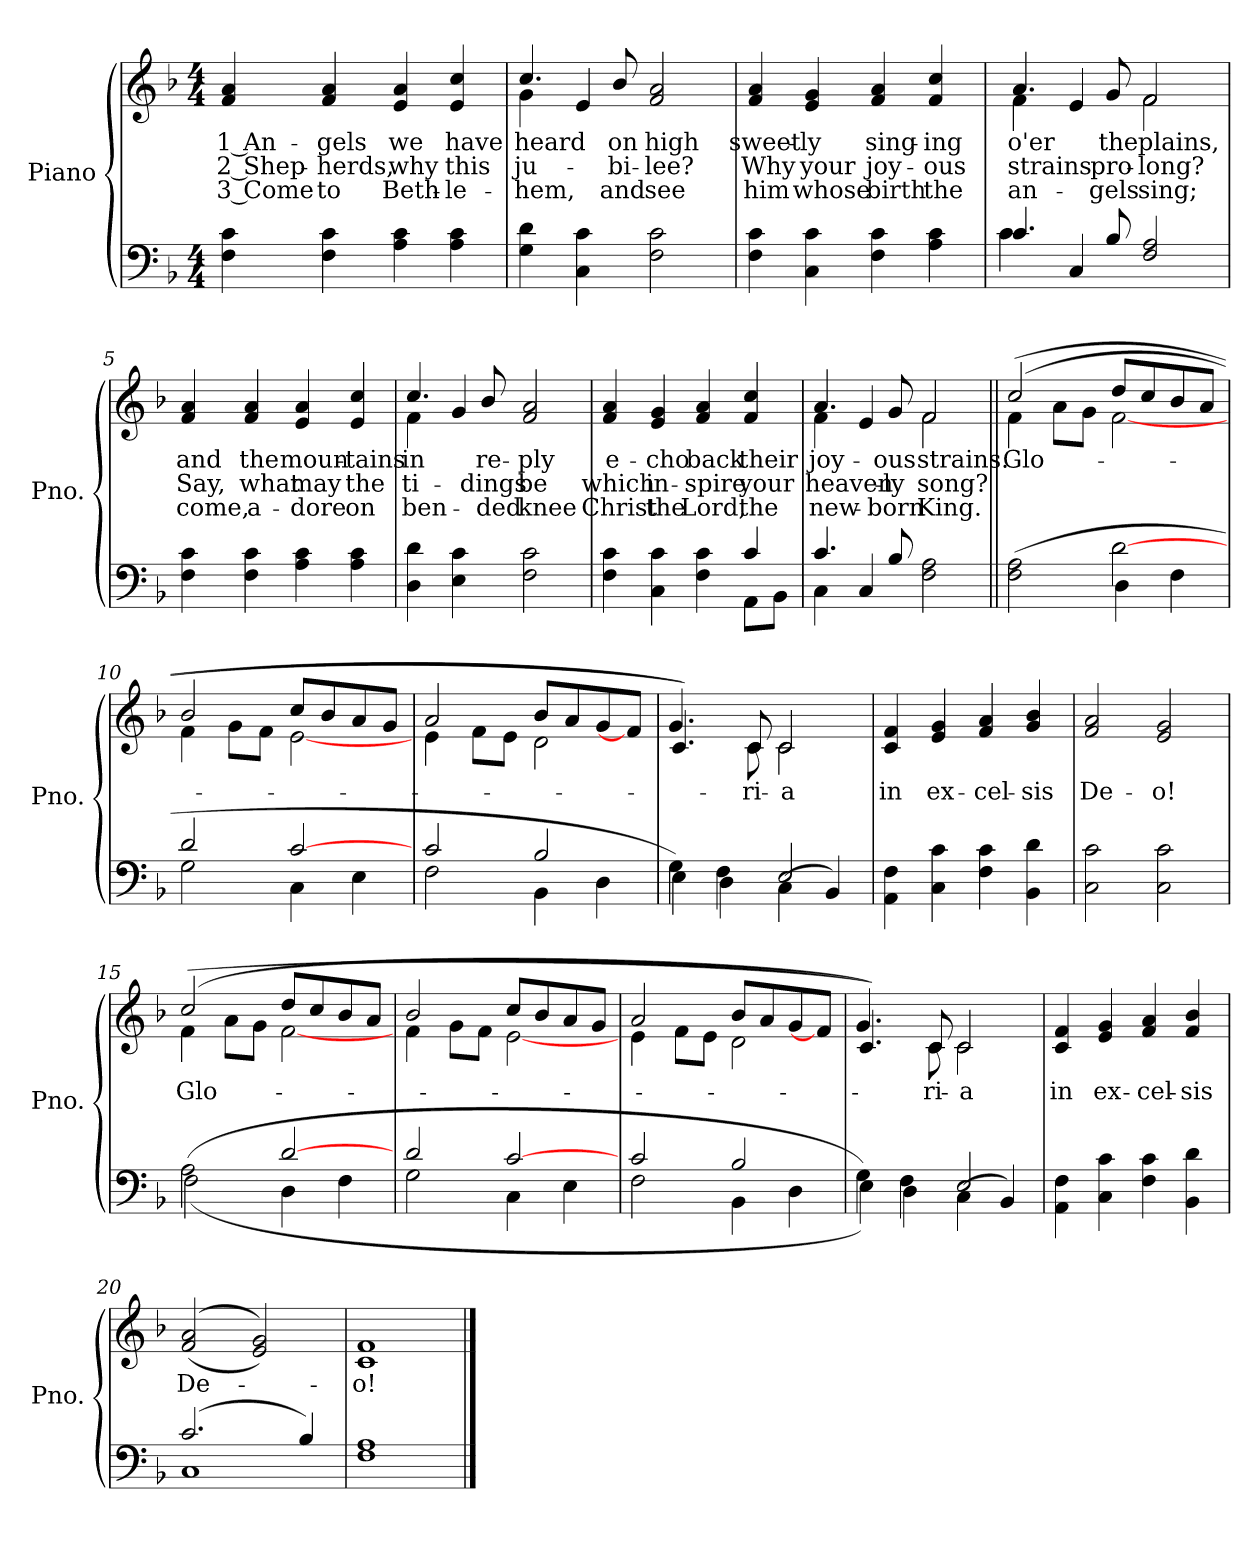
**kern	**kern	**text	**text	**text
*part2	*part1	*part1	*part1	*part1
*staff2	*staff1	*staff1	*staff1	*staff1
*I"Piano	*I"Piano	*	*	*
*I'Pno.	*I'Pno.	*	*	*
!!LO:PB:g=z
*clefF4	*clefG2	*	*	*
*k[b-]	*k[b-]	*	*	*
*F:	*F:	*	*	*
*M4/4	*M4/4	*	*	*
=1	=1	=1	=1	=1
!	!	!LO:LY:b:color=#000000	!LO:LY:b:color=#000000	!LO:LY:b:color=#000000
4Fi\ 4ci	4fi/ 4ai	1 An-	2 Shep-	3 Come
!	!	!LO:LY:b:color=#000000	!LO:LY:b:color=#000000	!LO:LY:b:color=#000000
4Fi\ 4ci	4fi/ 4ai	-gels	-herds,	to
!	!	!LO:LY:b:color=#000000	!LO:LY:b:color=#000000	!LO:LY:b:color=#000000
4Ai\ 4ci	4ei/ 4ai	we	why	Beth-
!	!	!LO:LY:b:color=#000000	!LO:LY:b:color=#000000	!LO:LY:b:color=#000000
4Ai\ 4ci	4ei/ 4cci	have	this	-le-
=2	=2	=2	=2	=2
!	!	!LO:LY:b:color=#000000	!LO:LY:b:color=#000000	!LO:LY:b:color=#000000
*	*^	*	*	*
4Gi\ 4di	4.cci/	4gi\	heard	ju-	-hem,
4Ci\ 4ci	.	4ei/	.	.	.
!	!	!	!LO:LY:b:color=#000000	!LO:LY:b:color=#000000	!LO:LY:b:color=#000000
.	8b-i/L	.	on	-bi-	and
!	!	!	!LO:LY:b:color=#000000	!LO:LY:b:color=#000000	!LO:LY:b:color=#000000
2Fi\ 2ci	2fi/ 2ai	2ryy	high	-lee?	see
=3	=3	=3	=3	=3	=3
!	!	!	!LO:LY:b:color=#000000	!LO:LY:b:color=#000000	!LO:LY:b:color=#000000
*	*v	*v	*	*	*
4Fi\ 4ci	4fi/ 4ai	sweet-	Why	him
!	!	!LO:LY:b:color=#000000	!LO:LY:b:color=#000000	!LO:LY:b:color=#000000
4Ci\ 4ci	4ei/ 4gi	-ly	your	whose
!	!	!LO:LY:b:color=#000000	!LO:LY:b:color=#000000	!LO:LY:b:color=#000000
4Fi\ 4ci	4fi/ 4ai	sing-	joy-	birth
!	!	!LO:LY:b:color=#000000	!LO:LY:b:color=#000000	!LO:LY:b:color=#000000
4Ai\ 4ci	4fi/ 4cci	-ing	-ous	the
!!LO:LB:g=z
=4	=4	=4	=4	=4
*^	*	*	*	*
!	!	!	!LO:LY:b:color=#000000	!LO:LY:b:color=#000000	!LO:LY:b:color=#000000
*	*	*^	*	*	*
4.ci/	4ci\	4.ai/	4fi\	o'er	strains	an-
.	4Ci/	.	4ei/	.	.	.
!	!	!	!	!LO:LY:b:color=#000000	!LO:LY:b:color=#000000	!LO:LY:b:color=#000000
8B-i/L	.	8gi/L	.	the	pro-	-gels
!	!	!	!	!LO:LY:b:color=#000000	!LO:LY:b:color=#000000	!LO:LY:b:color=#000000
2Fi/ 2Ai	2ryy	2fi/	2fi\	plains,	-long?	sing;
=5	=5	=5	=5	=5	=5	=5
!	!	!	!	!LO:LY:b:color=#000000	!LO:LY:b:color=#000000	!LO:LY:b:color=#000000
*v	*v	*	*	*	*	*
*	*v	*v	*	*	*
4Fi\ 4ci	4fi/ 4ai	and	Say,	come,
!	!	!LO:LY:b:color=#000000	!LO:LY:b:color=#000000	!LO:LY:b:color=#000000
4Fi\ 4ci	4fi/ 4ai	the	what	a-
!	!	!LO:LY:b:color=#000000	!LO:LY:b:color=#000000	!LO:LY:b:color=#000000
4Ai\ 4ci	4ei/ 4ai	moun-	may	-dore
!	!	!LO:LY:b:color=#000000	!LO:LY:b:color=#000000	!LO:LY:b:color=#000000
4Ai\ 4ci	4ei/ 4cci	-tains	the	on
=6	=6	=6	=6	=6
!	!	!LO:LY:b:color=#000000	!LO:LY:b:color=#000000	!LO:LY:b:color=#000000
*	*^	*	*	*
4Di\ 4di	4.cci/	4fi\	in	ti-	ben-
4Ei\ 4ci	.	4gi/	.	.	.
!	!	!	!LO:LY:b:color=#000000	!LO:LY:b:color=#000000	!LO:LY:b:color=#000000
.	8b-i/L	.	re-	-dings	-ded
!	!	!	!LO:LY:b:color=#000000	!LO:LY:b:color=#000000	!LO:LY:b:color=#000000
2Fi\ 2ci	2fi/ 2ai	2ryy	-ply	be	knee
!!LO:LB:g=z
=7	=7	=7	=7	=7	=7
*^	*	*	*	*	*
!	!	!	!	!LO:LY:b:color=#000000	!LO:LY:b:color=#000000	!LO:LY:b:color=#000000
*	*	*v	*v	*	*	*
4Fi\ 4ci	2.ryy	4fi/ 4ai	e-	which	Christ
!	!	!	!LO:LY:b:color=#000000	!LO:LY:b:color=#000000	!LO:LY:b:color=#000000
4Ci\ 4ci	.	4ei/ 4gi	-cho	in-	the
!	!	!	!LO:LY:b:color=#000000	!LO:LY:b:color=#000000	!LO:LY:b:color=#000000
4Fi\ 4ci	.	4fi/ 4ai	back	-spire	Lord,
!	!	!	!LO:LY:b:color=#000000	!LO:LY:b:color=#000000	!LO:LY:b:color=#000000
4ci/	8AAi\L	4fi/ 4cci	their	your	the
.	8BB-i\J	.	.	.	.
=8	=8	=8	=8	=8	=8
!	!	!	!LO:LY:b:color=#000000	!LO:LY:b:color=#000000	!LO:LY:b:color=#000000
*	*	*^	*	*	*
4.ci/	4Ci\	4.ai/	4fi\	joy-	heaven-	new-
.	4Ci/	.	4ei/	.	.	.
!	!	!	!	!LO:LY:b:color=#000000	!LO:LY:b:color=#000000	!LO:LY:b:color=#000000
8B-i/L	.	8gi/L	.	-ous	-ly	-born
!	!	!	!	!LO:LY:b:color=#000000	!LO:LY:b:color=#000000	!LO:LY:b:color=#000000
2Fi\ 2Ai	2ryy	2fi/	2fi\	strains.	song?	King.
=9||	=9||	=9||	=9||	=9||	=9||	=9||
!	!	!	!	!LO:LY:b:color=#000000	!	!
(2Fi\ 2Ai	2ryy	(2cci/	(4fi\	Glo-	.	.
.	.	.	8ai\L	.	.	.
.	.	.	8gi\J	.	.	.
[2di\	4Di\	8ddi/L	[2fi\	.	.	.
.	.	8cci/	.	.	.	.
.	4Fi\	8b-i/	.	.	.	.
.	.	8ai/J	.	.	.	.
!!LO:LB:g=z	!!
=10	=10	=10	=10	=10	=10	=10
2di/	2Gi\	2b-i/	4fi\	.	.	.
.	.	.	8gi\L	.	.	.
.	.	.	8fi\J	.	.	.
[2ci/	4Ci\	8cci/L	[2ei\	.	.	.
.	.	8b-i/	.	.	.	.
.	4Ei\	8ai/	.	.	.	.
.	.	8gi/J	.	.	.	.
=11	=11	=11	=11	=11	=11	=11
2ci/	2Fi\	2ai/	4ei\	.	.	.
.	.	.	8fi\L	.	.	.
.	.	.	8ei\J	.	.	.
2B-i/	4BB-i\	8b-i/L	2di\	.	.	.
.	.	8ai/	.	.	.	.
.	4Di\	8gi/	.	.	.	.
.	.	8fi/J]	.	.	.	.
=12	=12	=12	=12	=12	=12	=12
4Gi\)	(4Ei\	4.gi/)	4.ci/)	.	.	.
4Fi\	4Di\	.	.	.	.	.
!	!	!	!	!LO:LY:b:color=#000000	!	!
.	.	8ci/L	8ci\L	-ri-	.	.
!	!	!	!	!LO:LY:b:color=#000000	!	!
2Ei/	(4Ci\	2ci/	2ci\	-a	.	.
.	4BB-i/)	.	.	.	.	.
*	*	*v	*v	*	*	*
!!LO:LB:g=z
=13	=13	=13	=13	=13	=13
!	!	!	!LO:LY:b:color=#000000	!	!
*v	*v	*	*	*	*
4AAi\ 4Fi	4ci/ 4fi	in	.	.
!	!	!LO:LY:b:color=#000000	!	!
4Ci\ 4ci	4ei/ 4gi	ex-	.	.
!	!	!LO:LY:b:color=#000000	!	!
4Fi\ 4ci	4fi/ 4ai	-cel-	.	.
!	!	!LO:LY:b:color=#000000	!	!
4BB-i\ 4di	4gi/ 4b-i	-sis	.	.
=14	=14	=14	=14	=14
!	!	!LO:LY:b:color=#000000	!	!
2Ci\ 2ci	2fi/ 2ai	De-	.	.
!	!	!LO:LY:b:color=#000000	!	!
2Ci\ 2ci	2ei/ 2gi	-o!	.	.
=15	=15	=15	=15	=15
*^	*	*	*	*
!	!	!	!LO:LY:b:color=#000000	!	!
*	*	*^	*	*	*
(2Ai\	(2Fi\	(2cci/	(4fi\	Glo-	.	.
.	.	.	8ai\L	.	.	.
.	.	.	8gi\J	.	.	.
[2di/	4Di\	8ddi/L	[2fi\	.	.	.
.	.	8cci/	.	.	.	.
.	4Fi\	8b-i/	.	.	.	.
.	.	8ai/J	.	.	.	.
!!LO:LB:g=z	!!
=16	=16	=16	=16	=16	=16	=16
2di/	2Gi\	2b-i/	4fi\	.	.	.
.	.	.	8gi\L	.	.	.
.	.	.	8fi\J	.	.	.
[2ci/	4Ci\	8cci/L	[2ei\	.	.	.
.	.	8b-i/	.	.	.	.
.	4Ei\	8ai/	.	.	.	.
.	.	8gi/J	.	.	.	.
=17	=17	=17	=17	=17	=17	=17
2ci/	2Fi\	2ai/	4ei\	.	.	.
.	.	.	8fi\L	.	.	.
.	.	.	8ei\J	.	.	.
2B-i/	4BB-i\	8b-i/L	2di\	.	.	.
.	.	8ai/	.	.	.	.
.	4Di\	8gi/	.	.	.	.
.	.	8fi/J]	.	.	.	.
!!LO:LB:g=z	!!
=18	=18	=18	=18	=18	=18	=18
4Gi\)	4Ei\)	4.gi/)	4.ci/)	.	.	.
4Fi\	4Di\	.	.	.	.	.
!	!	!	!	!LO:LY:b:color=#000000	!	!
.	.	8ci/L	8ci\L	-ri-	.	.
!	!	!	!	!LO:LY:b:color=#000000	!	!
2Ei/	(4Ci\	2ci/	2ci\	-a	.	.
.	4BB-i/)	.	.	.	.	.
*	*	*v	*v	*	*	*
=19	=19	=19	=19	=19	=19
!	!	!	!LO:LY:b:color=#000000	!	!
*v	*v	*	*	*	*
4AAi\ 4Fi	4ci/ 4fi	in	.	.
!	!	!LO:LY:b:color=#000000	!	!
4Ci\ 4ci	4ei/ 4gi	ex-	.	.
!	!	!LO:LY:b:color=#000000	!	!
4Fi\ 4ci	4fi/ 4ai	-cel-	.	.
!	!	!LO:LY:b:color=#000000	!	!
4BB-i\ 4di	4fi/ 4b-i	-sis	.	.
=20	=20	=20	=20	=20
*^	*	*	*	*
!	!	!	!LO:LY:b:color=#000000	!	!
(2.ci/	1Ci/	((2fi/ 2ai	De-	.	.
.	.	2ei/ 2gi))	.	.	.
4B-i/)	.	.	.	.	.
*v	*v	*	*	*	*
=21	=21	=21	=21	=21
!	!	!LO:LY:b:color=#000000	!	!
1Fi/ 1Ai	1ci/ 1fi	-o!	.	.
==	==	==	==	==
*-	*-	*-	*-	*-
